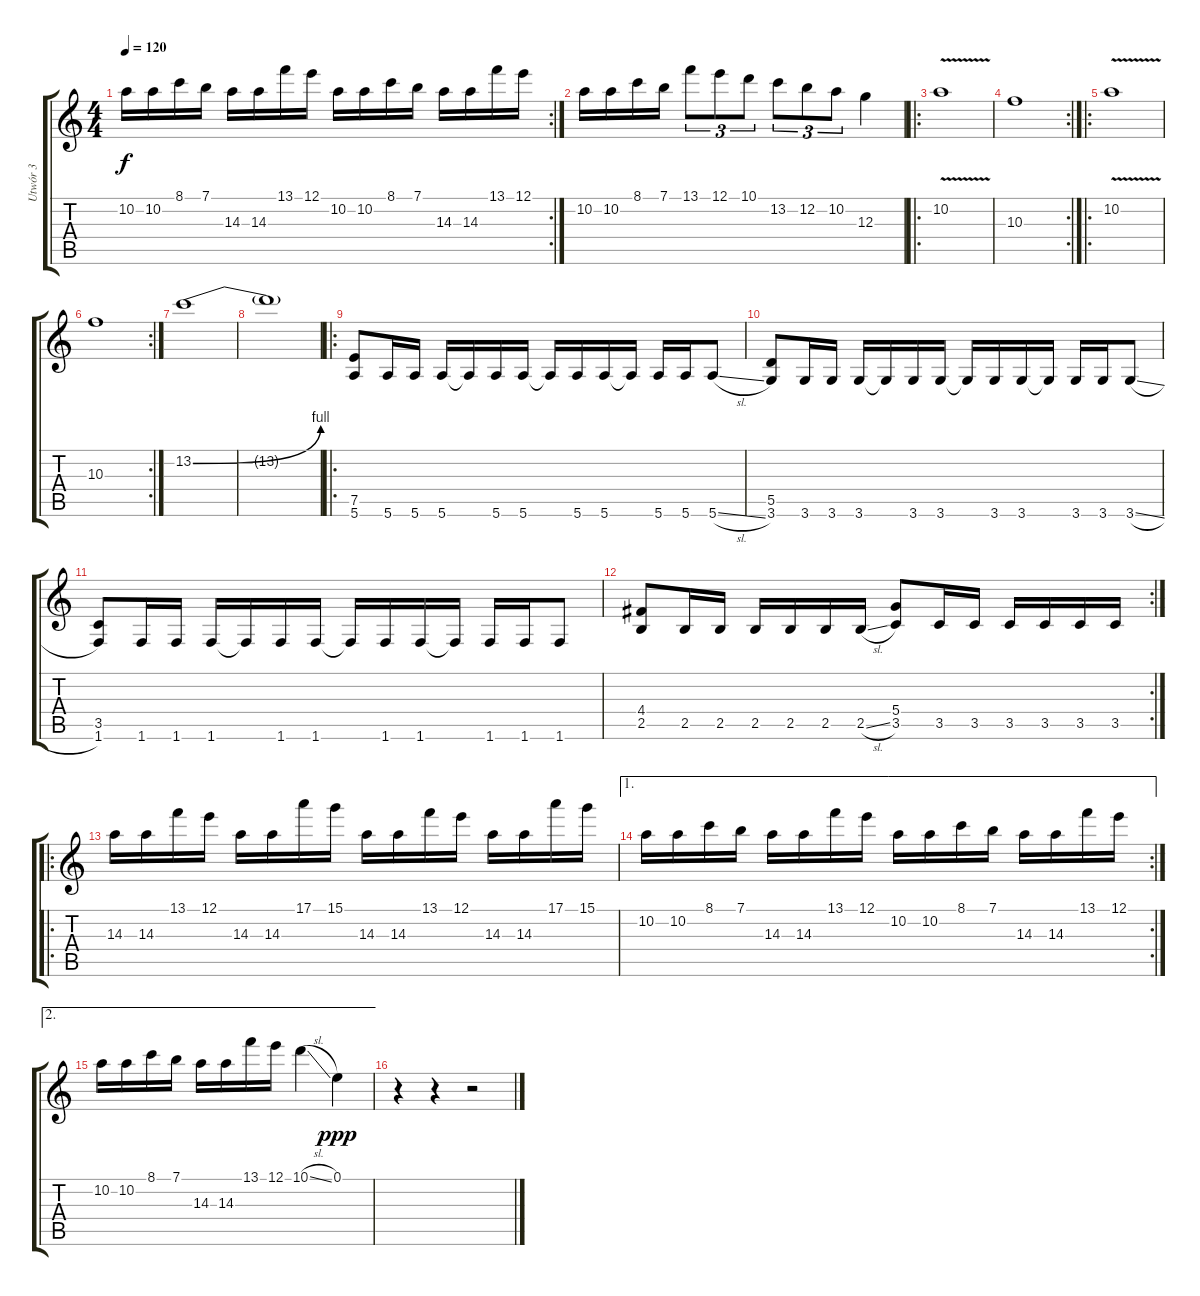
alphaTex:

\track ("Utwór 3" "Utwór 3") {instrument distortionguitar}
\staff {score tabs}
\tuning (E4 B3 G3 D3 A2 E2) {hide}
\rc 2
\ts (4 4)
\tempo 120
\clef g2
\ks c
10.2.16{dy f} 10.2.16 8.1.16 7.1.16 14.3.16 14.3.16 13.1.16 12.1.16 10.2.16 10.2.16 8.1.16 7.1.16 14.3.16 14.3.16 13.1.16 12.1.16 |
10.2.16 10.2.16 8.1.16 7.1.16 13.1.8{tu (3 2)} 12.1.8{tu (3 2)} 10.1.8{tu (3 2)} 13.2.8{tu (3 2)} 12.2.8{tu (3 2)} 10.2.8{tu (3 2)} 12.3.4 |
\ro
10.2{v}.1 |
\rc 2
10.3.1 |
\ro
10.2{v}.1 |
\rc 2
10.3.1 |
13.2{be (bend 0 0 60 4)}.1 |
13.2{t}.1 |
\ro
(7.5 5.6).8 5.6.16 5.6.16 5.6.16 5.6{t}.16 5.6.16 5.6.16 5.6{t}.16 5.6.16 5.6.16 5.6{t}.16 5.6.16 5.6.16 5.6{sl}.8 |
(5.5 3.6).8 3.6.16 3.6.16 3.6.16 3.6{t}.16 3.6.16 3.6.16 3.6{t}.16 3.6.16 3.6.16 3.6{t}.16 3.6.16 3.6.16 3.6{sl}.8 |
(3.5 1.6).8 1.6.16 1.6.16 1.6.16 1.6{t}.16 1.6.16 1.6.16 1.6{t}.16 1.6.16 1.6.16 1.6{t}.16 1.6.16 1.6.16 1.6.8 |
\rc 2
(4.4 2.5).8 2.5.16 2.5.16 2.5.16 2.5.16 2.5.16 2.5{sl}.16 (5.4 3.5).8 3.5.16 3.5.16 3.5.16 3.5.16 3.5.16 3.5.16 |
\ro
14.3.16{volume 13} 14.3.16 13.1.16 12.1.16 14.3.16 14.3.16 17.1.16 15.1.16 14.3.16 14.3.16 13.1.16 12.1.16 14.3.16 14.3.16 17.1.16 15.1.16 |
\ae 1
\rc 2
10.2.16 10.2.16 8.1.16 7.1.16 14.3.16 14.3.16 13.1.16 12.1.16 10.2.16 10.2.16 8.1.16 7.1.16 14.3.16 14.3.16 13.1.16 12.1.16 |
\ae 2
10.2.16 10.2.16 8.1.16 7.1.16 14.3.16 14.3.16 13.1.16 12.1.16 10.1{sl}.4 0.1.4{dy ppp} |
r.4 r.4 r.2
